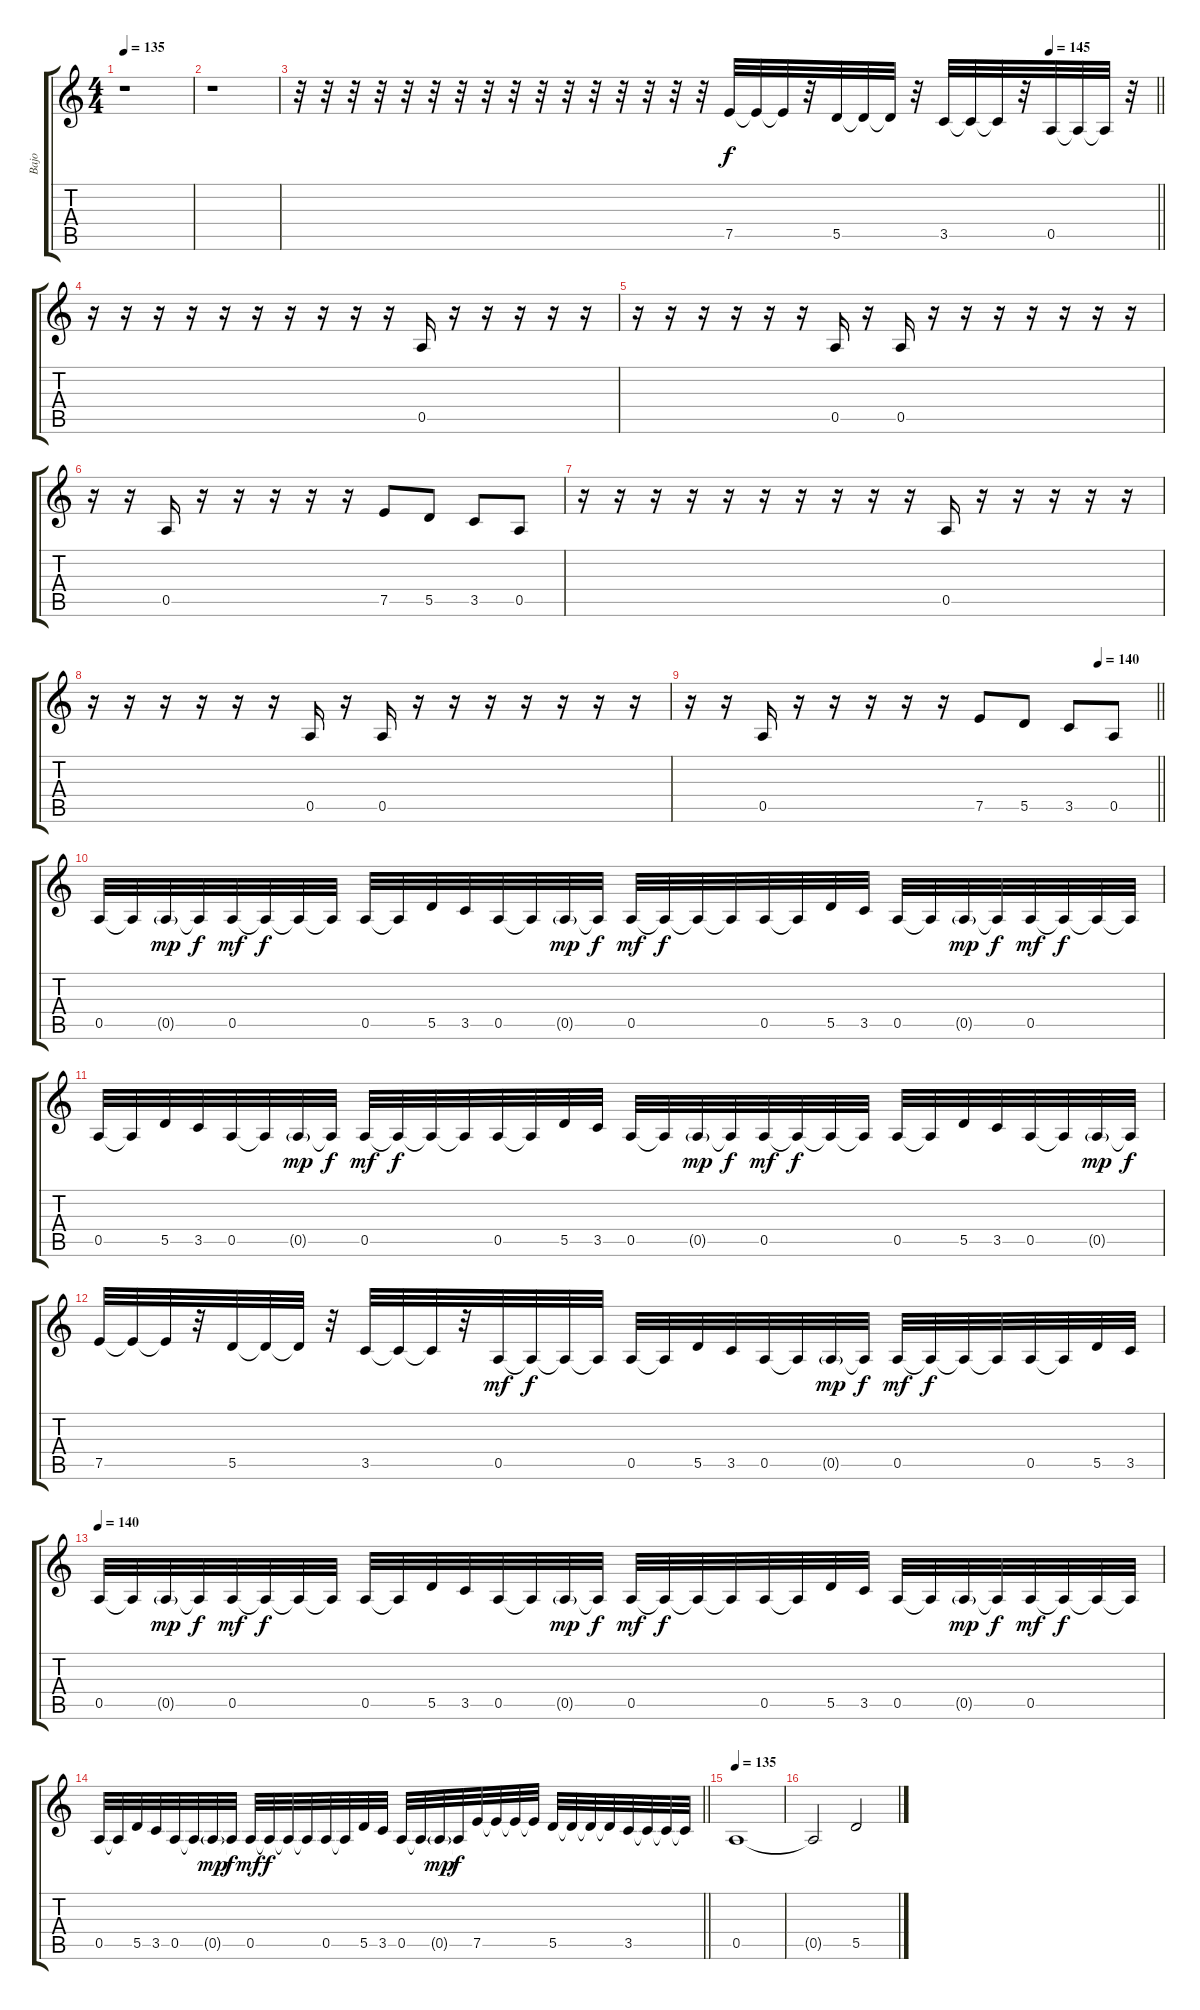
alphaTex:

\track ("Bajo" "Bajo") {instrument electricbasspick}
\staff {score tabs}
\tuning (E4 B3 G3 D3 A2 E2) {hide}
\ts (4 4)
\tempo 135
\clef g2
\ks c
r.1{dy f} |
r.1 |
\tempo (145 0.875)
\barLineRight lightlight
r.32 r.32 r.32 r.32 r.32 r.32 r.32 r.32 r.32 r.32 r.32 r.32 r.32 r.32 r.32 r.32 7.5.32 7.5{t}.32 7.5{t}.32 r.32 5.5.32 5.5{t}.32 5.5{t}.32 r.32 3.5.32 3.5{t}.32 3.5{t}.32 r.32 0.5.32 0.5{t}.32 0.5{t}.32 r.32 |
r.16 r.16 r.16 r.16 r.16 r.16 r.16 r.16 r.16 r.16 0.5.16 r.16 r.16 r.16 r.16 r.16 |
r.16 r.16 r.16 r.16 r.16 r.16 0.5.16 r.16 0.5.16 r.16 r.16 r.16 r.16 r.16 r.16 r.16 |
r.16 r.16 0.5.16 r.16 r.16 r.16 r.16 r.16 7.5.8 5.5.8 3.5.8 0.5.8 |
r.16 r.16 r.16 r.16 r.16 r.16 r.16 r.16 r.16 r.16 0.5.16 r.16 r.16 r.16 r.16 r.16 |
r.16 r.16 r.16 r.16 r.16 r.16 0.5.16 r.16 0.5.16 r.16 r.16 r.16 r.16 r.16 r.16 r.16 |
\tempo (140 0.875)
\barLineRight lightlight
r.16 r.16 0.5.16 r.16 r.16 r.16 r.16 r.16 7.5.8 5.5.8 3.5.8 0.5.8 |
0.5.32 0.5{t}.32 0.5{g}.32{dy mp} 0.5{t}.32{dy f} 0.5.32{dy mf} 0.5{t}.32{dy f} 0.5{t}.32 0.5{t}.32 0.5.32 0.5{t}.32 5.5.32 3.5.32 0.5.32 0.5{t}.32 0.5{g}.32{dy mp} 0.5{t}.32{dy f} 0.5.32{dy mf} 0.5{t}.32{dy f} 0.5{t}.32 0.5{t}.32 0.5.32 0.5{t}.32 5.5.32 3.5.32 0.5.32 0.5{t}.32 0.5{g}.32{dy mp} 0.5{t}.32{dy f} 0.5.32{dy mf} 0.5{t}.32{dy f} 0.5{t}.32 0.5{t}.32 |
0.5.32 0.5{t}.32 5.5.32 3.5.32 0.5.32 0.5{t}.32 0.5{g}.32{dy mp} 0.5{t}.32{dy f} 0.5.32{dy mf} 0.5{t}.32{dy f} 0.5{t}.32 0.5{t}.32 0.5.32 0.5{t}.32 5.5.32 3.5.32 0.5.32 0.5{t}.32 0.5{g}.32{dy mp} 0.5{t}.32{dy f} 0.5.32{dy mf} 0.5{t}.32{dy f} 0.5{t}.32 0.5{t}.32 0.5.32 0.5{t}.32 5.5.32 3.5.32 0.5.32 0.5{t}.32 0.5{g}.32{dy mp} 0.5{t}.32{dy f} |
7.5.32 7.5{t}.32 7.5{t}.32 r.32 5.5.32 5.5{t}.32 5.5{t}.32 r.32 3.5.32 3.5{t}.32 3.5{t}.32 r.32 0.5.32{dy mf} 0.5{t}.32{dy f} 0.5{t}.32 0.5{t}.32 0.5.32 0.5{t}.32 5.5.32 3.5.32 0.5.32 0.5{t}.32 0.5{g}.32{dy mp} 0.5{t}.32{dy f} 0.5.32{dy mf} 0.5{t}.32{dy f} 0.5{t}.32 0.5{t}.32 0.5.32 0.5{t}.32 5.5.32 3.5.32 |
\tempo 140
0.5.32 0.5{t}.32 0.5{g}.32{dy mp} 0.5{t}.32{dy f} 0.5.32{dy mf} 0.5{t}.32{dy f} 0.5{t}.32 0.5{t}.32 0.5.32 0.5{t}.32 5.5.32 3.5.32 0.5.32 0.5{t}.32 0.5{g}.32{dy mp} 0.5{t}.32{dy f} 0.5.32{dy mf} 0.5{t}.32{dy f} 0.5{t}.32 0.5{t}.32 0.5.32 0.5{t}.32 5.5.32 3.5.32 0.5.32 0.5{t}.32 0.5{g}.32{dy mp} 0.5{t}.32{dy f} 0.5.32{dy mf} 0.5{t}.32{dy f} 0.5{t}.32 0.5{t}.32 |
\barLineRight lightlight
0.5.32 0.5{t}.32 5.5.32 3.5.32 0.5.32 0.5{t}.32 0.5{g}.32{dy mp} 0.5{t}.32{dy f} 0.5.32{dy mf} 0.5{t}.32{dy f} 0.5{t}.32 0.5{t}.32 0.5.32 0.5{t}.32 5.5.32 3.5.32 0.5.32 0.5{t}.32 0.5{g}.32{dy mp} 0.5{t}.32{dy f} 7.5.32 7.5{t}.32 7.5{t}.32 7.5{t}.32 5.5.32 5.5{t}.32 5.5{t}.32 5.5{t}.32 3.5.32 3.5{t}.32 3.5{t}.32 3.5{t}.32 |
\tempo 135
0.5.1 |
0.5{t}.2 5.5.2
